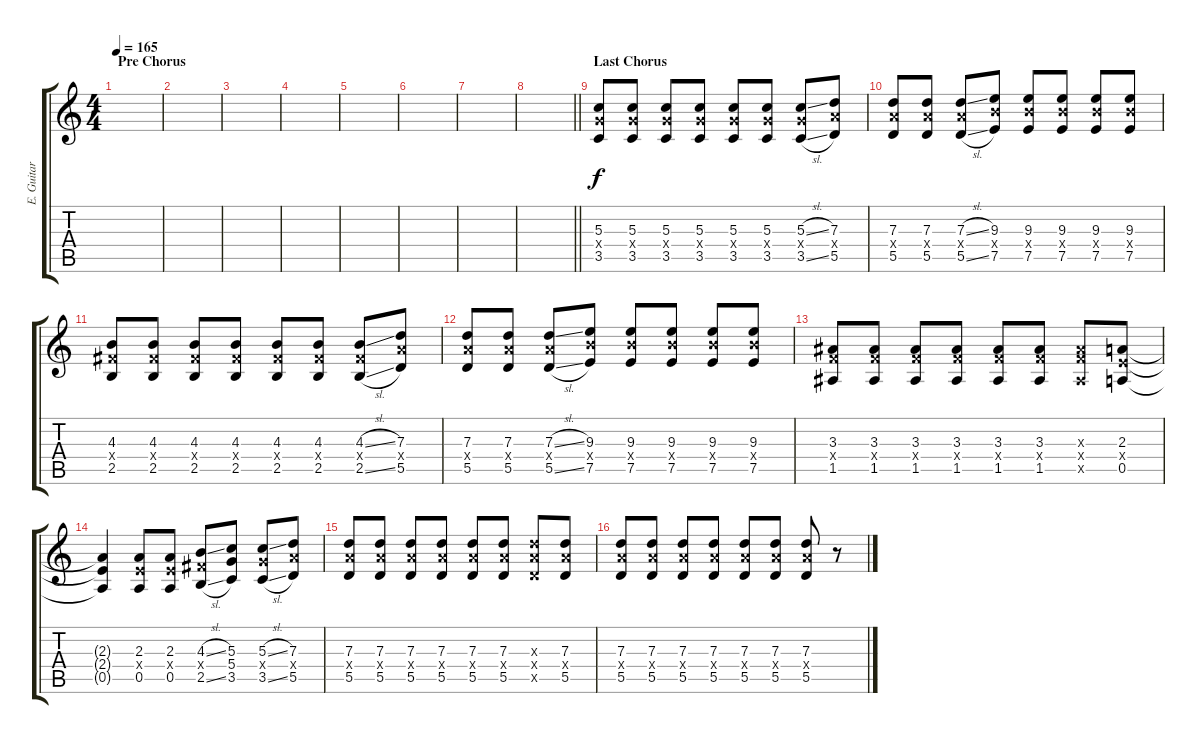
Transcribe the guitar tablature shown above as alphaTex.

\track ("E. Guitar I" "E. Guitar ") {instrument distortionguitar}
\staff {score tabs}
\tuning (E4 B3 G3 D3 A2 E2) {hide}
\ts (4 4)
\section ("" "Pre Chorus")
\tempo 165
\clef g2
\ks c
|
|
|
|
|
|
|
\barLineRight lightlight
|
\section ("" "Last Chorus")
(5.3 5.4{x} 3.5).8 (5.3 5.4{x} 3.5).8 (5.3 5.4{x} 3.5).8 (5.3 5.4{x} 3.5).8 (5.3 5.4{x} 3.5).8 (5.3 5.4{x} 3.5).8 (5.3{sl} 5.4{x} 3.5{sl}).8 (7.3 7.4{x} 5.5).8 |
(7.3 7.4{x} 5.5).8 (7.3 7.4{x} 5.5).8 (7.3{sl} 7.4{x} 5.5{sl}).8 (9.3 9.4{x} 7.5).8 (9.3 9.4{x} 7.5).8 (9.3 9.4{x} 7.5).8 (9.3 9.4{x} 7.5).8 (9.3 9.4{x} 7.5).8 |
(4.3 4.4{x} 2.5).8 (4.3 4.4{x} 2.5).8 (4.3 4.4{x} 2.5).8 (4.3 4.4{x} 2.5).8 (4.3 4.4{x} 2.5).8 (4.3 4.4{x} 2.5).8 (4.3{sl} 4.4{x} 2.5{sl}).8 (7.3 7.4{x} 5.5).8 |
(7.3 7.4{x} 5.5).8 (7.3 7.4{x} 5.5).8 (7.3{sl} 7.4{x} 5.5{sl}).8 (9.3 9.4{x} 7.5).8 (9.3 9.4{x} 7.5).8 (9.3 9.4{x} 7.5).8 (9.3 9.4{x} 7.5).8 (9.3 9.4{x} 7.5).8 |
(3.3 3.4{x} 1.5).8 (3.3 3.4{x} 1.5).8 (3.3 3.4{x} 1.5).8 (3.3 3.4{x} 1.5).8 (3.3 3.4{x} 1.5).8 (3.3 3.4{x} 1.5).8 (3.3{x} 3.4{x} 1.5{x}).8 (2.3 2.4{x} 0.5).8 |
(2.3{t} 2.4{t} 0.5{t}).4 (2.3 2.4{x} 0.5).8 (2.3 2.4{x} 0.5).8 (4.3{sl} 4.4{x} 2.5{sl}).8 (5.3 5.4 3.5).8 (5.3{sl} 5.4{x} 3.5{sl}).8 (7.3 7.4{x} 5.5).8 |
(7.3 7.4{x} 5.5).8 (7.3 7.4{x} 5.5).8 (7.3 7.4{x} 5.5).8 (7.3 7.4{x} 5.5).8 (7.3 7.4{x} 5.5).8 (7.3 7.4{x} 5.5).8 (7.3{x} 7.4{x} 5.5{x}).8 (7.3 7.4{x} 5.5).8 |
(7.3 7.4{x} 5.5).8 (7.3 7.4{x} 5.5).8 (7.3 7.4{x} 5.5).8 (7.3 7.4{x} 5.5).8 (7.3 7.4{x} 5.5).8 (7.3 7.4{x} 5.5).8 (7.3 7.4{x} 5.5).8 r.8
